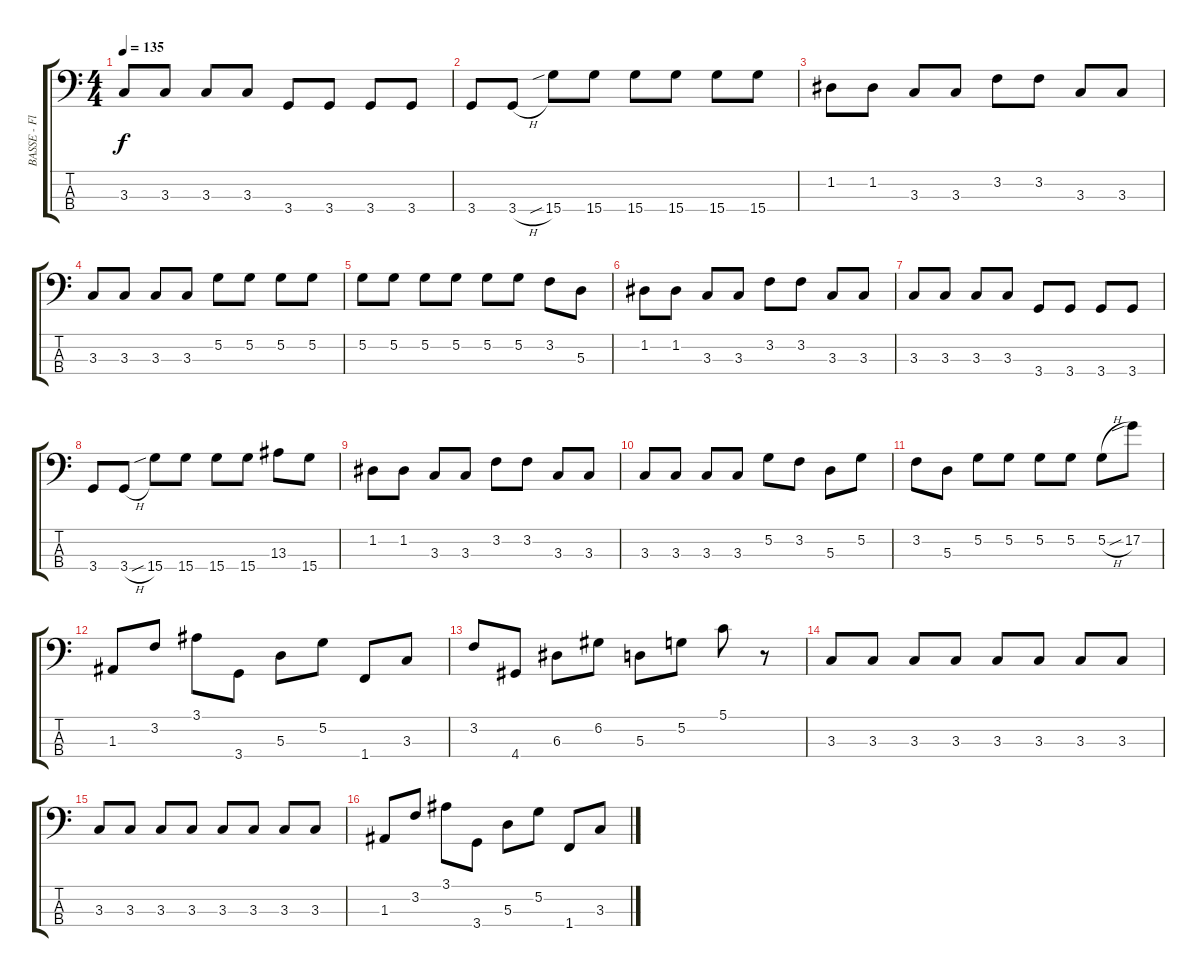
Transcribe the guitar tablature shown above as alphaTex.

\track ("BASSE - Flea" "BASSE - Fl") {instrument electricbassfinger}
\staff {score tabs}
\tuning (G2 D2 A1 E1) {hide}
\ts (4 4)
\tempo 135
\clef f4
\ks c
3.3.8{dy f} 3.3.8 3.3.8 3.3.8 3.4.8 3.4.8 3.4.8 3.4.8 |
3.4.8 3.4{h}.8 15.4{sib}.8 15.4.8 15.4.8 15.4.8 15.4.8 15.4.8 |
1.2.8 1.2.8 3.3.8 3.3.8 3.2.8 3.2.8 3.3.8 3.3.8 |
3.3.8 3.3.8 3.3.8 3.3.8 5.2.8 5.2.8 5.2.8 5.2.8 |
5.2.8 5.2.8 5.2.8 5.2.8 5.2.8 5.2.8 3.2.8 5.3.8 |
1.2.8 1.2.8 3.3.8 3.3.8 3.2.8 3.2.8 3.3.8 3.3.8 |
3.3.8 3.3.8 3.3.8 3.3.8 3.4.8 3.4.8 3.4.8 3.4.8 |
3.4.8 3.4{h}.8 15.4{sib}.8 15.4.8 15.4.8 15.4.8 13.3.8 15.4.8 |
1.2.8 1.2.8 3.3.8 3.3.8 3.2.8 3.2.8 3.3.8 3.3.8 |
3.3.8 3.3.8 3.3.8 3.3.8 5.2.8 3.2.8 5.3.8 5.2.8 |
3.2.8 5.3.8 5.2.8 5.2.8 5.2.8 5.2.8 5.2{h}.8 17.2{sib}.8 |
1.3.8 3.2.8 3.1.8 3.4.8 5.3.8 5.2.8 1.4.8 3.3.8 |
3.2.8 4.4.8 6.3.8 6.2.8 5.3.8 5.2.8 5.1.8 r.8 |
3.3.8 3.3.8 3.3.8 3.3.8 3.3.8 3.3.8 3.3.8 3.3.8 |
3.3.8 3.3.8 3.3.8 3.3.8 3.3.8 3.3.8 3.3.8 3.3.8 |
1.3.8 3.2.8 3.1.8 3.4.8 5.3.8 5.2.8 1.4.8 3.3.8
